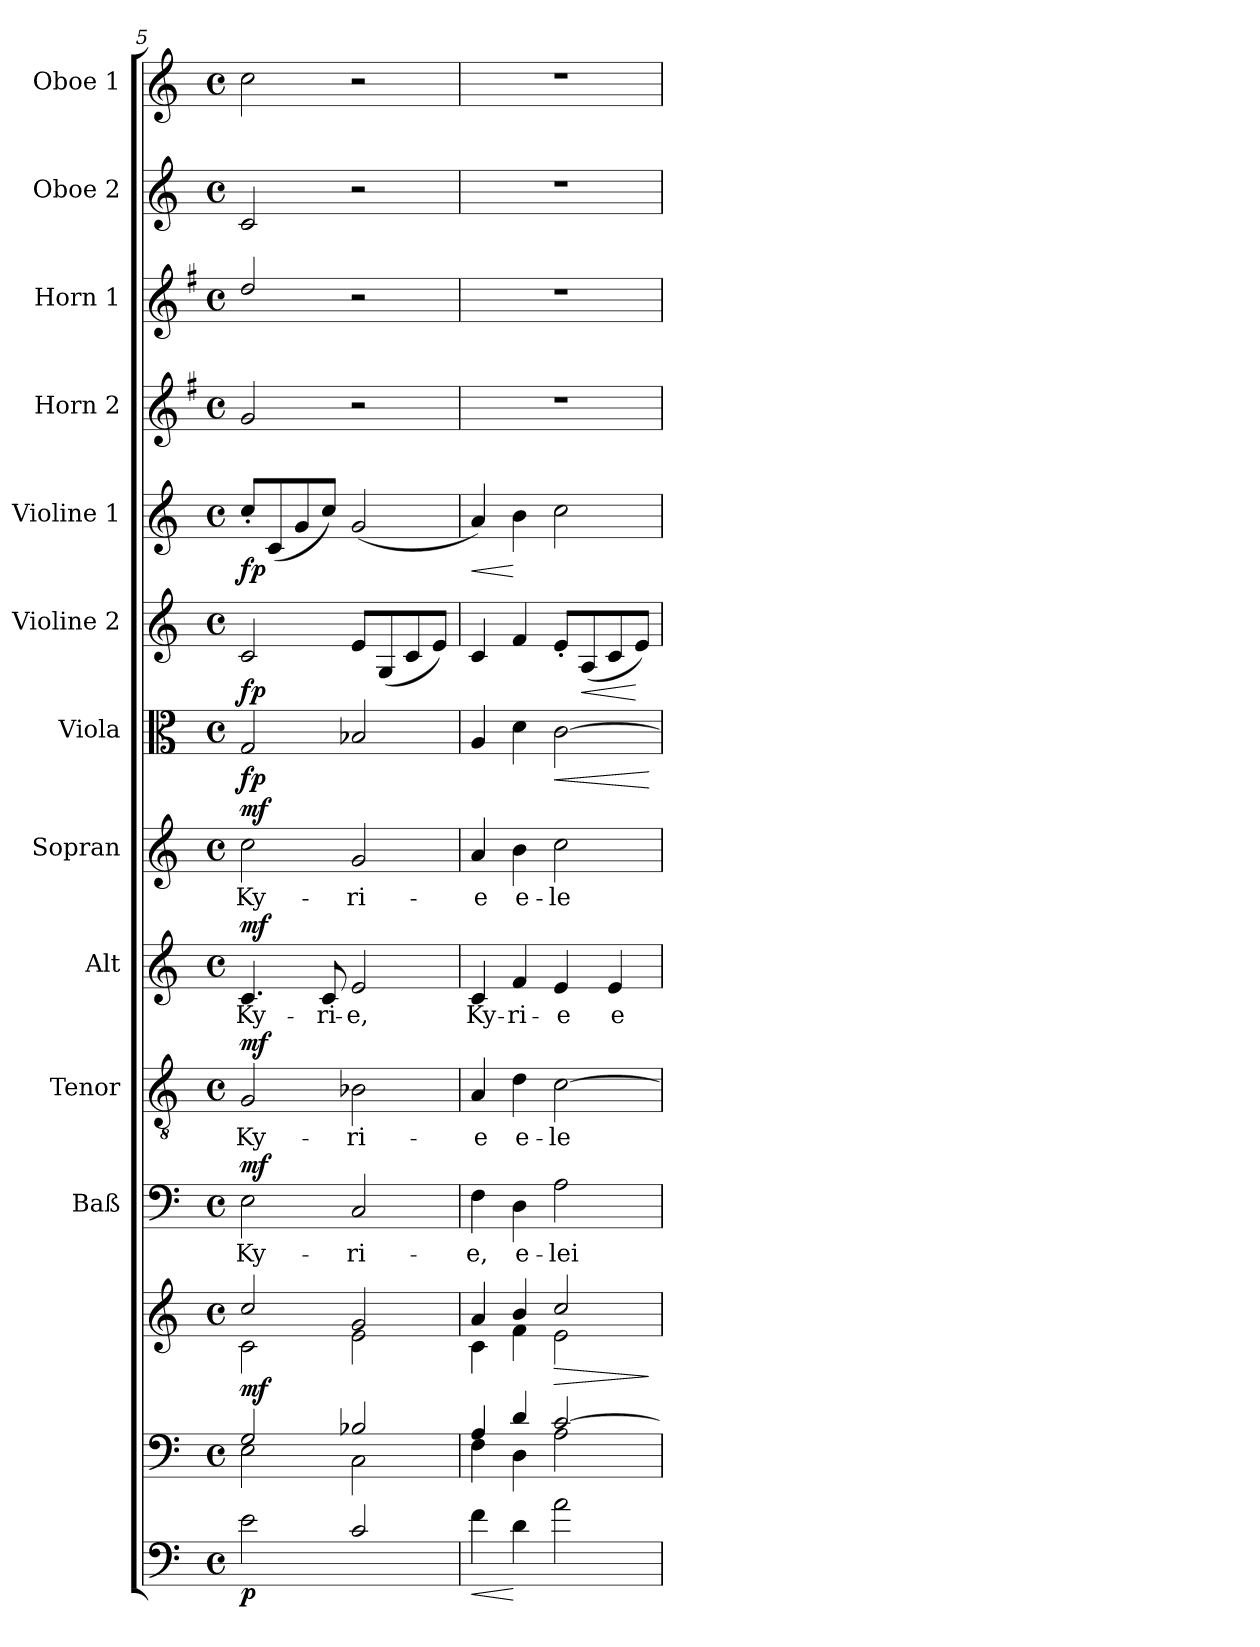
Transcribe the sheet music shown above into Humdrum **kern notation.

**kern	**dynam	**kern	**kern	**dynam	**kern	**text	**dynam	**kern	**text	**dynam	**kern	**text	**dynam	**kern	**text	**dynam	**kern	**dynam	**kern	**dynam	**kern	**dynam	**kern	**kern	**kern	**kern
*part13	*part13	*part12	*part12	*part12	*part11	*part11	*part11	*part10	*part10	*part10	*part9	*part9	*part9	*part8	*part8	*part8	*part7	*part7	*part6	*part6	*part5	*part5	*part4	*part3	*part2	*part1
*staff14	*staff14	*staff13	*staff12	*staff12/13	*staff11	*staff11	*staff11	*staff10	*staff10	*staff10	*staff9	*staff9	*staff9	*staff8	*staff8	*staff8	*staff7	*staff7	*staff6	*staff6	*staff5	*staff5	*staff4	*staff3	*staff2	*staff1
*	*	*	*	*	*I"Baß	*	*	*I"Tenor	*	*	*I"Alt	*	*	*I"Sopran	*	*	*I"Viola	*	*I"Violine 2	*	*I"Violine 1	*	*I"Horn 2	*I"Horn 1	*I"Oboe 2	*I"Oboe 1
*	*	*	*	*	*I'Baß	*	*	*I'Ten	*	*	*I'Alt	*	*	*I'Sop	*	*	*I'Vla.	*	*I'Vln. 2	*	*I'Vln. 1	*	*I'Hrn. 2	*I'Hrn. 1	*I'Ob. 2	*I'Ob. 1
!!LO:PB:g=z
*clefF4	*	*clefF4	*clefG2	*	*clefF4	*	*	*clefGv2	*	*	*clefG2	*	*	*clefG2	*	*	*clefC3	*	*clefG2	*	*clefG2	*	*clefG2	*clefG2	*clefG2	*clefG2
*ITrd7c12	*	*	*	*	*	*	*	*	*	*	*	*	*	*	*	*	*	*	*	*	*	*	*ITrd4c7	*ITrd4c7	*	*
*k[]	*	*k[]	*k[]	*	*k[]	*	*	*k[]	*	*	*k[]	*	*	*k[]	*	*	*k[]	*	*k[]	*	*k[]	*	*k[]	*k[]	*k[]	*k[]
*C:	*	*C:	*C:	*	*C:	*	*	*C:	*	*	*C:	*	*	*C:	*	*	*C:	*	*C:	*	*C:	*	*C:	*C:	*C:	*C:
*M4/4	*	*M4/4	*M4/4	*	*M4/4	*	*	*M4/4	*	*	*M4/4	*	*	*M4/4	*	*	*M4/4	*	*M4/4	*	*M4/4	*	*M4/4	*M4/4	*M4/4	*M4/4
*met(c)	*	*met(c)	*met(c)	*	*met(c)	*	*	*met(c)	*	*	*met(c)	*	*	*met(c)	*	*	*met(c)	*	*met(c)	*	*met(c)	*	*met(c)	*met(c)	*met(c)	*met(c)
=5	=5	=5	=5	=5	=5	=5	=5	=5	=5	=5	=5	=5	=5	=5	=5	=5	=5	=5	=5	=5	=5	=5	=5	=5	=5	=5
*	*	*^	*^	*	*	*	*	*	*	*	*	*	*	*	*	*	*	*	*	*	*	*	*	*	*	*
!	!LO:DY:b	!	!	!	!	!LO:DY:b	!	!LO:LY:b	!LO:DY:a	!	!LO:LY:b	!LO:DY:a	!	!LO:LY:b	!LO:DY:a	!	!LO:LY:b	!LO:DY:a	!	!LO:DY:b	!	!LO:DY:b	!	!LO:DY:b	!	!	!	!
2E\	p	2G/	2E\	2cc/	2c\	mf	2E\	Ky-	mf	2G/	Ky-	mf	4.c/	Ky-	mf	2cc\	Ky-	mf	2G/	fp	2c/	fp	8cc'</L	fp	2c/	2g/	2c/	2cc\
.	.	.	.	.	.	.	.	.	.	.	.	.	.	.	.	.	.	.	.	.	.	.	(<8c/	.	.	.	.	.
.	.	.	.	.	.	.	.	.	.	.	.	.	.	.	.	.	.	.	.	.	.	.	8g/	.	.	.	.	.
!	!	!	!	!	!	!	!	!	!	!	!	!	!	!LO:LY:b	!	!	!	!	!	!	!	!	!	!	!	!	!	!
.	.	.	.	.	.	.	.	.	.	.	.	.	8c/	-ri-	.	.	.	.	.	.	.	.	8cc/J)	.	.	.	.	.
!	!	!	!	!	!	!	!	!LO:LY:b	!	!	!LO:LY:b	!	!	!LO:LY:b	!	!	!LO:LY:b	!	!	!	!	!	!	!	!	!	!	!
2C/	.	2B-X/	2C\	2g/	2e\	.	2C/	-ri-	.	2B-X\	-ri-	.	2e/	-e,	.	2g/	-ri-	.	2B-X/	.	8e/L	.	(<2g/	.	2r	2r	2r	2r
.	.	.	.	.	.	.	.	.	.	.	.	.	.	.	.	.	.	.	.	.	(<8G/	.	.	.	.	.	.	.
.	.	.	.	.	.	.	.	.	.	.	.	.	.	.	.	.	.	.	.	.	8c/	.	.	.	.	.	.	.
.	.	.	.	.	.	.	.	.	.	.	.	.	.	.	.	.	.	.	.	.	8e/J)	.	.	.	.	.	.	.
=6	=6	=6	=6	=6	=6	=6	=6	=6	=6	=6	=6	=6	=6	=6	=6	=6	=6	=6	=6	=6	=6	=6	=6	=6	=6	=6	=6	=6
!	!LO:HP:b	!	!	!	!	!	!	!LO:LY:b	!	!	!LO:LY:b	!	!	!LO:LY:b	!	!	!LO:LY:b	!	!	!	!	!	!	!LO:HP:b	!	!	!	!
4F\	<	4A/	4F\	4a/	4c\	.	4F\	-e,	.	4A/	-e	.	4c/	Ky-	.	4a/	-e	.	4A/	.	4c/	.	4a/)	<	1r	1r	1r	1r
!	!	!	!	!	!	!	!	!LO:LY:b	!	!	!LO:LY:b	!	!	!LO:LY:b	!	!	!LO:LY:b	!	!	!	!	!	!	!	!	!	!	!
4D\	[	4d/	4D\	4b/	4f\	.	4D\	e-	.	4d\	e-	.	4f/	-ri-	.	4b\	e-	.	4d\	.	4f/	.	4b\	[	.	.	.	.
!	!	!	!	!	!	!LO:HP:b	!	!LO:LY:b	!	!	!LO:LY:b	!	!	!LO:LY:b	!	!	!LO:LY:b	!	!	!LO:HP:b	!	!	!	!	!	!	!	!
2A\	.	[>2c/	2A\	2cc/	2e\	>	2A\	-lei-	.	[2c\	-le-	.	4e/	-e	.	2cc\	-le-	.	[2c\	<	8e'</L	.	2cc\	.	.	.	.	.
!	!	!	!	!	!	!	!	!	!	!	!	!	!	!	!	!	!	!	!	!	!	!LO:HP:b	!	!	!	!	!	!
.	.	.	.	.	.	.	.	.	.	.	.	.	.	.	.	.	.	.	.	.	(<8A/	<	.	.	.	.	.	.
!	!	!	!	!	!	!	!	!	!	!	!	!	!	!LO:LY:b	!	!	!	!	!	!	!	!	!	!	!	!	!	!
.	.	.	.	.	.	.	.	.	.	.	.	.	4e/	e-	.	.	.	.	.	.	8c/	.	.	.	.	.	.	.
.	.	.	.	.	.	.	.	.	.	.	.	.	.	.	.	.	.	.	.	.	8e/J)	[	.	.	.	.	.	.
*	*	*v	*v	*	*	*	*	*	*	*	*	*	*	*	*	*	*	*	*	*	*	*	*	*	*	*	*	*
*	*	*	*v	*v	*	*	*	*	*	*	*	*	*	*	*	*	*	*	*	*	*	*	*	*	*	*	*
.	.	.	.	]	.	.	.	.	.	.	.	.	.	.	.	.	.	[	.	.	.	.	.	.	.	.
=	=	=	=	=	=	=	=	=	=	=	=	=	=	=	=	=	=	=	=	=	=	=	=	=	=	=
*-	*-	*-	*-	*-	*-	*-	*-	*-	*-	*-	*-	*-	*-	*-	*-	*-	*-	*-	*-	*-	*-	*-	*-	*-	*-	*-
